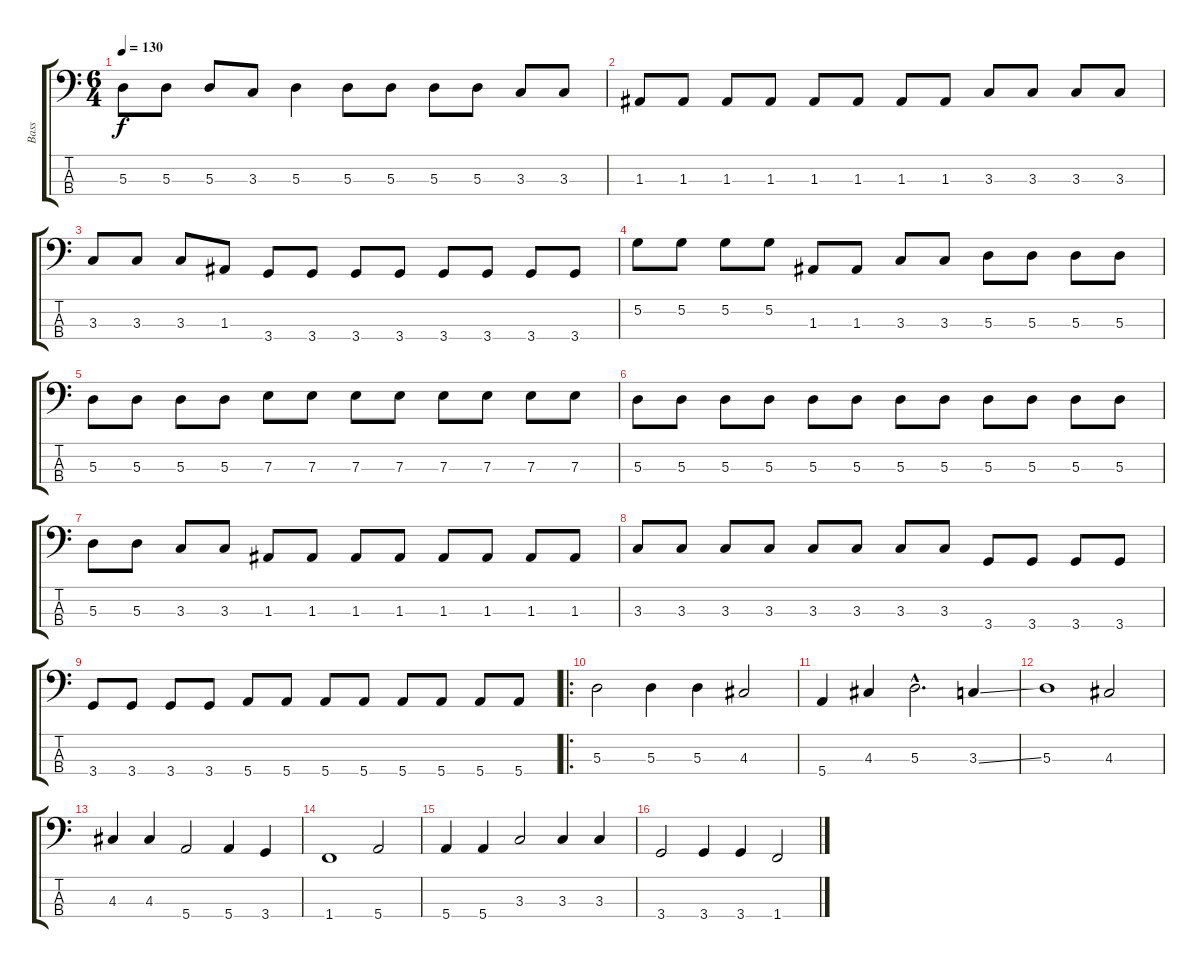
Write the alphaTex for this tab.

\track ("Bass" "Bass") {instrument electricbassfinger}
\staff {score tabs}
\tuning (G2 D2 A1 E1) {hide}
\ts (6 4)
\tempo 130
\clef f4
\ks c
5.3.8{dy f} 5.3.8 5.3.8 3.3.8 5.3.4 5.3.8 5.3.8 5.3.8 5.3.8 3.3.8 3.3.8 |
1.3.8 1.3.8 1.3.8 1.3.8 1.3.8 1.3.8 1.3.8 1.3.8 3.3.8 3.3.8 3.3.8 3.3.8 |
3.3.8 3.3.8 3.3.8 1.3.8 3.4.8 3.4.8 3.4.8 3.4.8 3.4.8 3.4.8 3.4.8 3.4.8 |
5.2.8 5.2.8 5.2.8 5.2.8 1.3.8 1.3.8 3.3.8 3.3.8 5.3.8 5.3.8 5.3.8 5.3.8 |
5.3.8 5.3.8 5.3.8 5.3.8 7.3.8 7.3.8 7.3.8 7.3.8 7.3.8 7.3.8 7.3.8 7.3.8 |
5.3.8 5.3.8 5.3.8 5.3.8 5.3.8 5.3.8 5.3.8 5.3.8 5.3.8 5.3.8 5.3.8 5.3.8 |
5.3.8 5.3.8 3.3.8 3.3.8 1.3.8 1.3.8 1.3.8 1.3.8 1.3.8 1.3.8 1.3.8 1.3.8 |
3.3.8 3.3.8 3.3.8 3.3.8 3.3.8 3.3.8 3.3.8 3.3.8 3.4.8 3.4.8 3.4.8 3.4.8 |
3.4.8 3.4.8 3.4.8 3.4.8 5.4.8 5.4.8 5.4.8 5.4.8 5.4.8 5.4.8 5.4.8 5.4.8 |
\ro
5.3.2 5.3.4 5.3.4 4.3.2 |
5.4.4 4.3.4 5.3{hac}.2{d} 3.3{ss}.4 |
5.3.1 4.3.2 |
4.3.4 4.3.4 5.4.2 5.4.4 3.4.4 |
1.4.1 5.4.2 |
5.4.4 5.4.4 3.3.2 3.3.4 3.3.4 |
3.4.2 3.4.4 3.4.4 1.4.2
